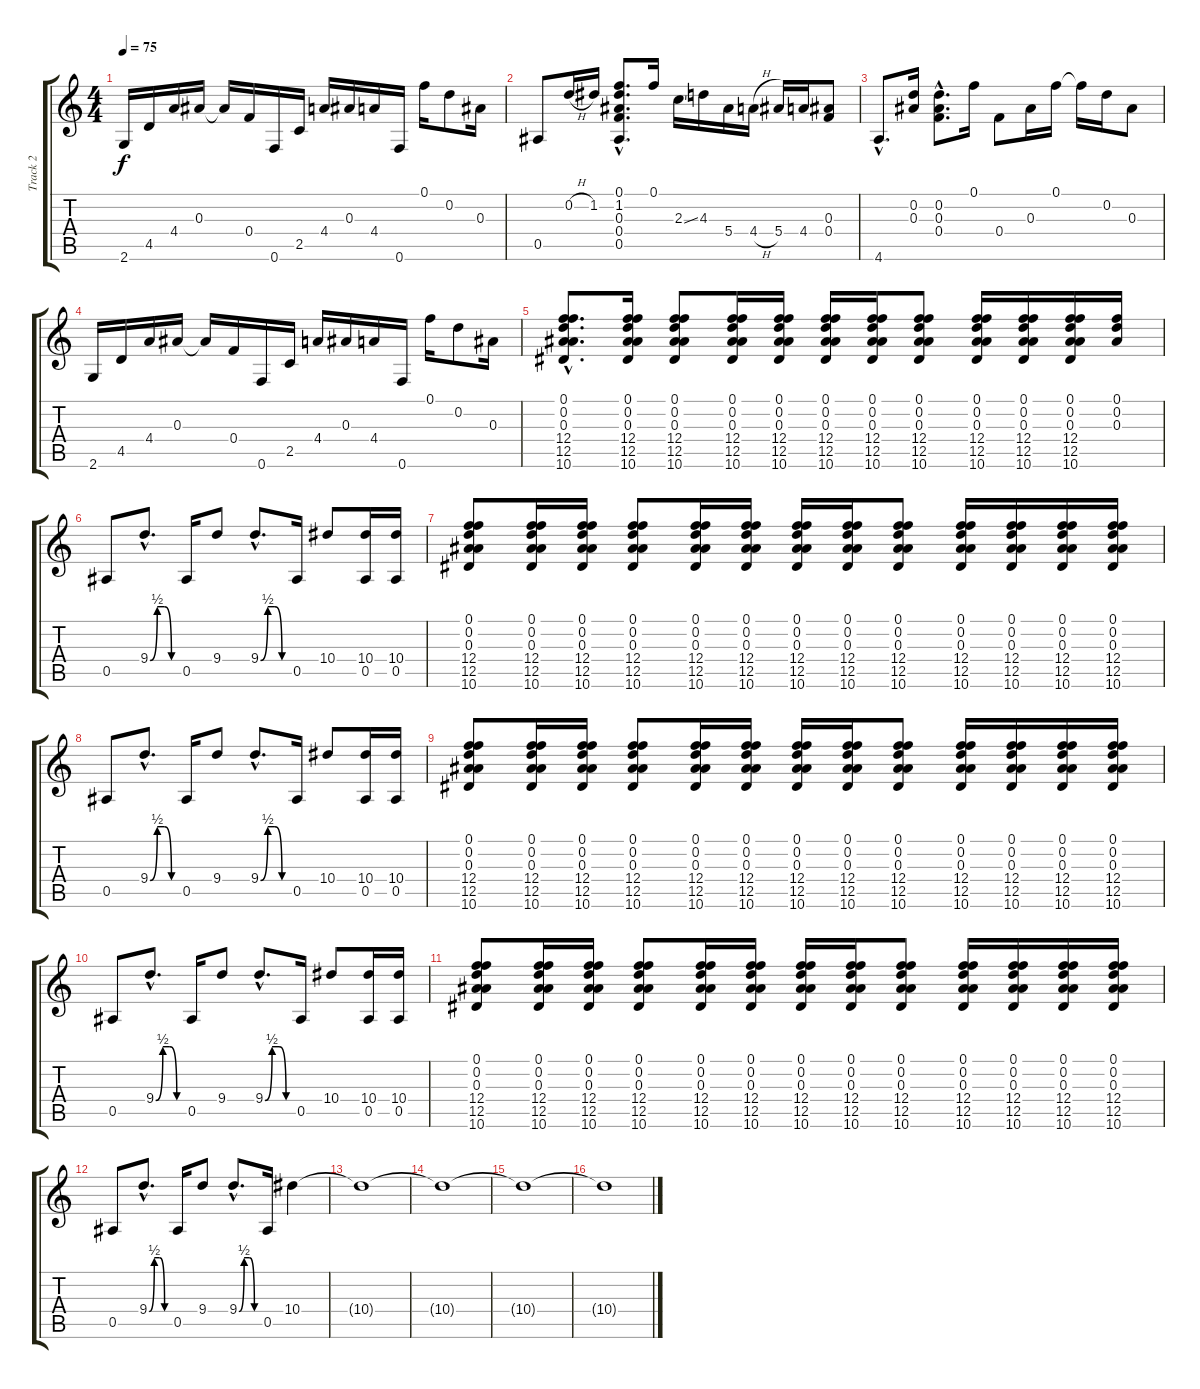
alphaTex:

\track ("Track 2" "Track 2") {instrument distortionguitar}
\staff {score tabs}
\tuning (F4 D4 Bb3 F3 Bb2 F2) {hide}
\ts (4 4)
\tempo 75
\clef g2
\ks c
2.6.16{dy f} 4.5.16 4.4.16 0.3.16 0.3{t}.16 0.4.16 0.6.16 2.5.16 4.4.16 0.3.16 4.4.16 0.6.16 0.1.16 0.2.8 0.3.16 |
0.5.8 0.2{h}.16 1.2.16 (0.1{hac} 1.2{hac} 0.3{hac} 0.4{hac} 0.5{hac}).8{d} 0.1.16 2.3{ss}.16 4.3.16 5.4.16 4.4{h}.16 5.4.16 4.4.16 (0.3 0.4).8 |
4.6{hac}.8{d} (0.2 0.3).16 (0.2{hac} 0.3{hac} 0.4{hac}).8{d} 0.1.16 0.4.8 0.3.16 0.1.16 0.1{t}.16 0.2.16 0.3.8 |
2.6.16 4.5.16 4.4.16 0.3.16 0.3{t}.16 0.4.16 0.6.16 2.5.16 4.4.16 0.3.16 4.4.16 0.6.16 0.1.16 0.2.8 0.3.16 |
(0.1{hac} 0.2{hac} 0.3{hac} 12.4{hac} 12.5{hac} 10.6{hac}).8{d} (0.1 0.2 0.3 12.4 12.5 10.6).16 (0.1 0.2 0.3 12.4 12.5 10.6).8 (0.1 0.2 0.3 12.4 12.5 10.6).16 (0.1 0.2 0.3 12.4 12.5 10.6).16 (0.1 0.2 0.3 12.4 12.5 10.6).16 (0.1 0.2 0.3 12.4 12.5 10.6).16 (0.1 0.2 0.3 12.4 12.5 10.6).8 (0.1 0.2 0.3 12.4 12.5 10.6).16 (0.1 0.2 0.3 12.4 12.5 10.6).16 (0.1 0.2 0.3 12.4 12.5 10.6).16 (0.1 0.2 0.3).16 |
0.5.8 9.4{be (custom 0 0 15 2 30 2 45 0 60 0) hac}.8{d} 0.5.16 9.4.8 9.4{be (custom 0 0 15 2 30 2 45 0 60 0) hac}.8{d} 0.5.16 10.4.8 (10.4 0.5).16 (10.4 0.5).16 |
(0.1 0.2 0.3 12.4 12.5 10.6).8 (0.1 0.2 0.3 12.4 12.5 10.6).16 (0.1 0.2 0.3 12.4 12.5 10.6).16 (0.1 0.2 0.3 12.4 12.5 10.6).8 (0.1 0.2 0.3 12.4 12.5 10.6).16 (0.1 0.2 0.3 12.4 12.5 10.6).16 (0.1 0.2 0.3 12.4 12.5 10.6).16 (0.1 0.2 0.3 12.4 12.5 10.6).16 (0.1 0.2 0.3 12.4 12.5 10.6).8 (0.1 0.2 0.3 12.4 12.5 10.6).16 (0.1 0.2 0.3 12.4 12.5 10.6).16 (0.1 0.2 0.3 12.4 12.5 10.6).16 (0.1 0.2 0.3 12.4 12.5 10.6).16 |
0.5.8 9.4{be (custom 0 0 15 2 30 2 45 0 60 0) hac}.8{d} 0.5.16 9.4.8 9.4{be (custom 0 0 15 2 30 2 45 0 60 0) hac}.8{d} 0.5.16 10.4.8 (10.4 0.5).16 (10.4 0.5).16 |
(0.1 0.2 0.3 12.4 12.5 10.6).8 (0.1 0.2 0.3 12.4 12.5 10.6).16 (0.1 0.2 0.3 12.4 12.5 10.6).16 (0.1 0.2 0.3 12.4 12.5 10.6).8 (0.1 0.2 0.3 12.4 12.5 10.6).16 (0.1 0.2 0.3 12.4 12.5 10.6).16 (0.1 0.2 0.3 12.4 12.5 10.6).16 (0.1 0.2 0.3 12.4 12.5 10.6).16 (0.1 0.2 0.3 12.4 12.5 10.6).8 (0.1 0.2 0.3 12.4 12.5 10.6).16 (0.1 0.2 0.3 12.4 12.5 10.6).16 (0.1 0.2 0.3 12.4 12.5 10.6).16 (0.1 0.2 0.3 12.4 12.5 10.6).16 |
0.5.8 9.4{be (custom 0 0 15 2 30 2 45 0 60 0) hac}.8{d} 0.5.16 9.4.8 9.4{be (custom 0 0 15 2 30 2 45 0 60 0) hac}.8{d} 0.5.16 10.4.8 (10.4 0.5).16 (10.4 0.5).16 |
(0.1 0.2 0.3 12.4 12.5 10.6).8 (0.1 0.2 0.3 12.4 12.5 10.6).16 (0.1 0.2 0.3 12.4 12.5 10.6).16 (0.1 0.2 0.3 12.4 12.5 10.6).8 (0.1 0.2 0.3 12.4 12.5 10.6).16 (0.1 0.2 0.3 12.4 12.5 10.6).16 (0.1 0.2 0.3 12.4 12.5 10.6).16 (0.1 0.2 0.3 12.4 12.5 10.6).16 (0.1 0.2 0.3 12.4 12.5 10.6).8 (0.1 0.2 0.3 12.4 12.5 10.6).16 (0.1 0.2 0.3 12.4 12.5 10.6).16 (0.1 0.2 0.3 12.4 12.5 10.6).16 (0.1 0.2 0.3 12.4 12.5 10.6).16 |
0.5.8{volume 0} 9.4{be (custom 0 0 15 2 30 2 45 0 60 0) hac}.8{d} 0.5.16 9.4.8 9.4{be (custom 0 0 15 2 30 2 45 0 60 0) hac}.8{d} 0.5.16 10.4.4 |
10.4{t}.1 |
10.4{t}.1 |
10.4{t}.1 |
10.4{t}.1
